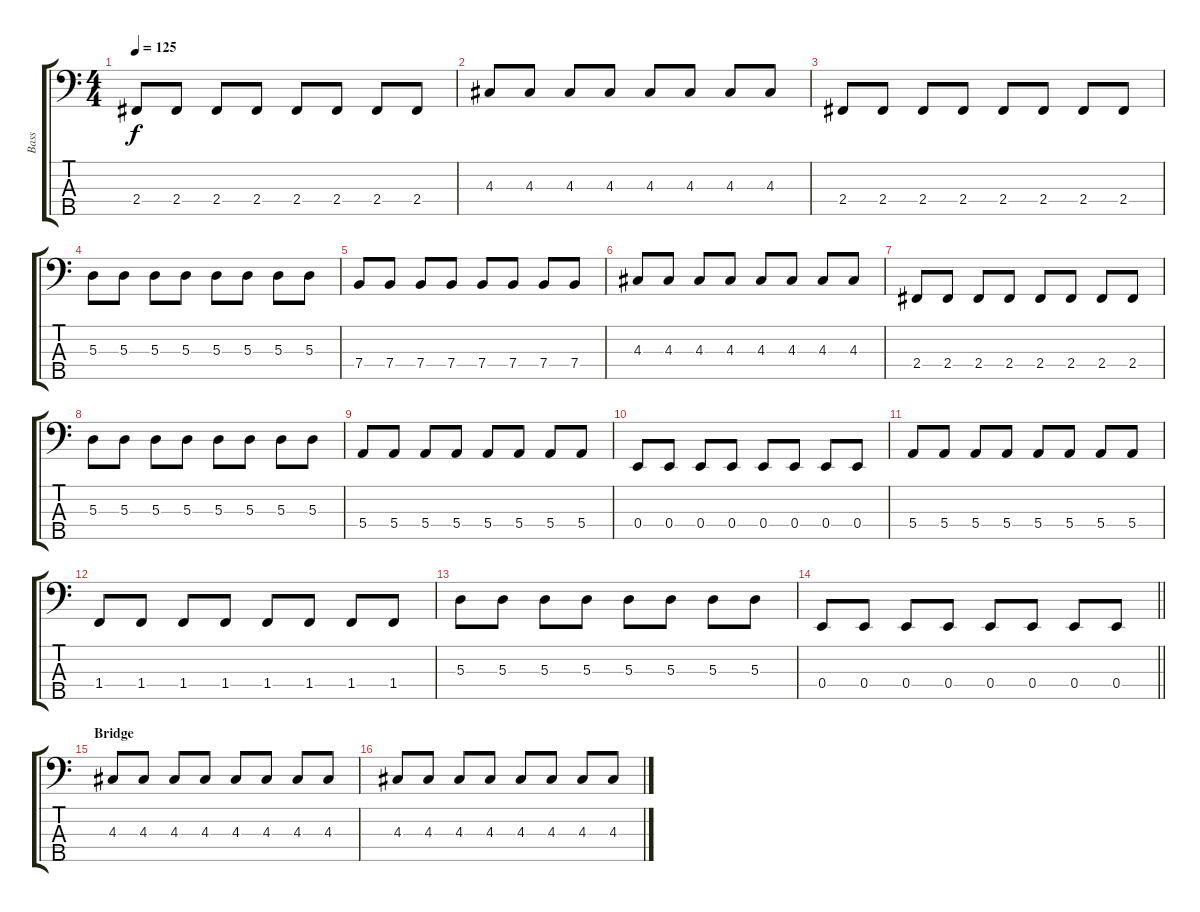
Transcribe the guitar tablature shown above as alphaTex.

\track ("Bass " "Bass ") {instrument electricbassfinger}
\staff {score tabs}
\tuning (G2 D2 A1 E1 B0) {hide}
\ts (4 4)
\tempo 125
\clef f4
\ks c
2.4.8{dy f} 2.4.8 2.4.8 2.4.8 2.4.8 2.4.8 2.4.8 2.4.8 |
4.3.8 4.3.8 4.3.8 4.3.8 4.3.8 4.3.8 4.3.8 4.3.8 |
2.4.8 2.4.8 2.4.8 2.4.8 2.4.8 2.4.8 2.4.8 2.4.8 |
5.3.8 5.3.8 5.3.8 5.3.8 5.3.8 5.3.8 5.3.8 5.3.8 |
7.4.8 7.4.8 7.4.8 7.4.8 7.4.8 7.4.8 7.4.8 7.4.8 |
4.3.8 4.3.8 4.3.8 4.3.8 4.3.8 4.3.8 4.3.8 4.3.8 |
2.4.8 2.4.8 2.4.8 2.4.8 2.4.8 2.4.8 2.4.8 2.4.8 |
5.3.8 5.3.8 5.3.8 5.3.8 5.3.8 5.3.8 5.3.8 5.3.8 |
5.4.8 5.4.8 5.4.8 5.4.8 5.4.8 5.4.8 5.4.8 5.4.8 |
0.4.8 0.4.8 0.4.8 0.4.8 0.4.8 0.4.8 0.4.8 0.4.8 |
5.4.8 5.4.8 5.4.8 5.4.8 5.4.8 5.4.8 5.4.8 5.4.8 |
1.4.8 1.4.8 1.4.8 1.4.8 1.4.8 1.4.8 1.4.8 1.4.8 |
5.3.8 5.3.8 5.3.8 5.3.8 5.3.8 5.3.8 5.3.8 5.3.8 |
\barLineRight lightlight
0.4.8 0.4.8 0.4.8 0.4.8 0.4.8 0.4.8 0.4.8 0.4.8 |
\section ("" "Bridge")
4.3.8 4.3.8 4.3.8 4.3.8 4.3.8 4.3.8 4.3.8 4.3.8 |
4.3.8 4.3.8 4.3.8 4.3.8 4.3.8 4.3.8 4.3.8 4.3.8
